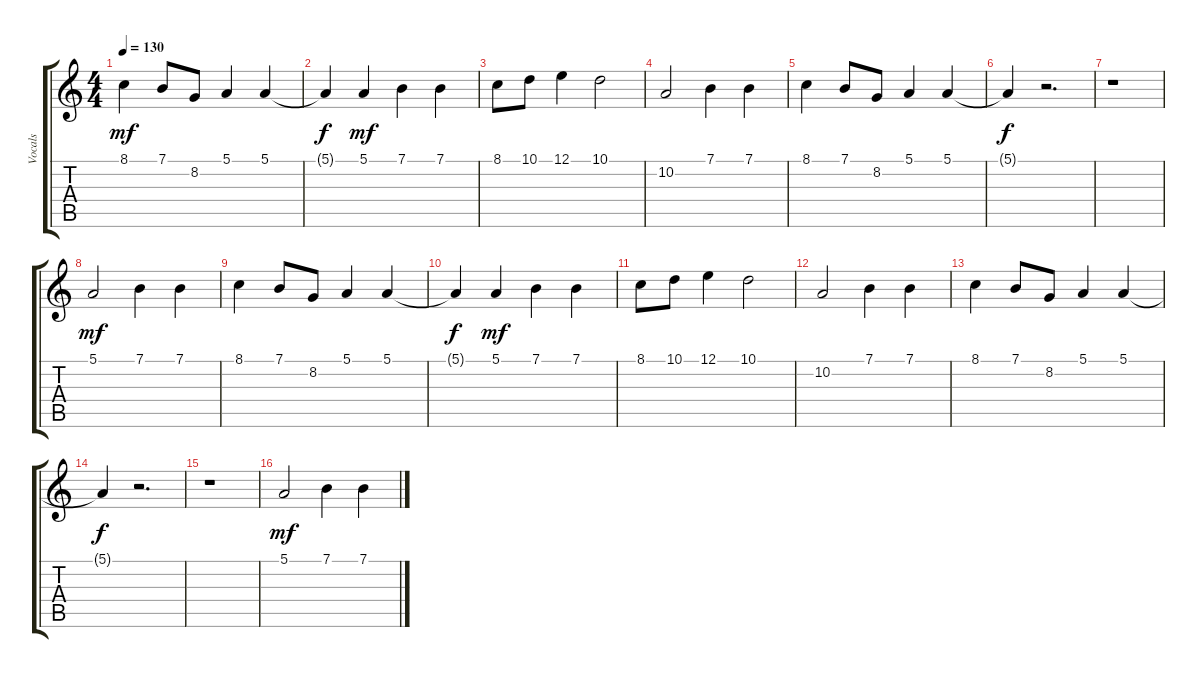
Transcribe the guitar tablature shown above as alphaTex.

\track ("Vocals" "Vocals") {instrument englishhorn}
\staff {score tabs}
\tuning (E4 B3 G3 D3 A2 E2) {hide}
\ts (4 4)
\tempo 130
\clef g2
\ks c
8.1.4{dy mf} 7.1.8 8.2.8 5.1.4 5.1.4 |
5.1{t}.4{dy f} 5.1.4{dy mf} 7.1.4 7.1.4 |
8.1.8 10.1.8 12.1.4 10.1.2 |
10.2.2 7.1.4 7.1.4 |
8.1.4 7.1.8 8.2.8 5.1.4 5.1.4 |
5.1{t}.4{dy f} r.2{d} |
r.1 |
5.1.2{dy mf} 7.1.4 7.1.4 |
8.1.4 7.1.8 8.2.8 5.1.4 5.1.4 |
5.1{t}.4{dy f} 5.1.4{dy mf} 7.1.4 7.1.4 |
8.1.8 10.1.8 12.1.4 10.1.2 |
10.2.2 7.1.4 7.1.4 |
8.1.4 7.1.8 8.2.8 5.1.4 5.1.4 |
5.1{t}.4{dy f} r.2{d} |
r.1 |
5.1.2{dy mf} 7.1.4 7.1.4
